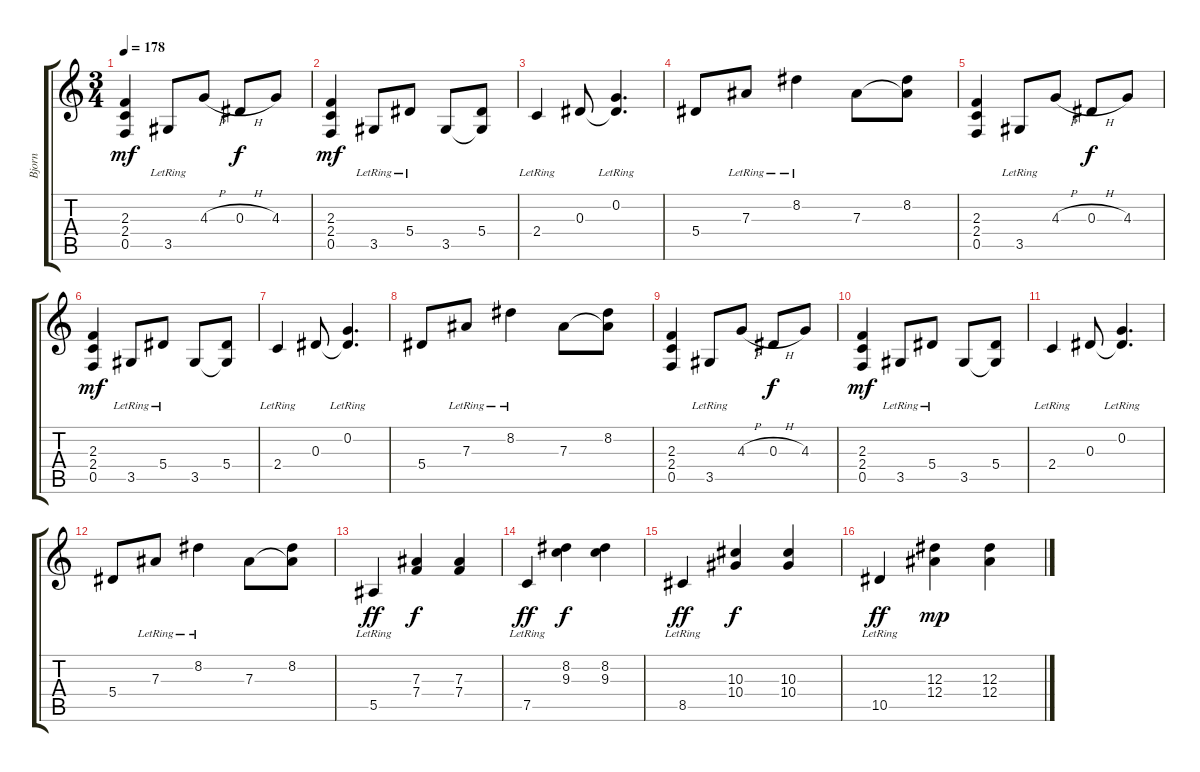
\track ("Bjorn" "Bjorn") {instrument overdrivenguitar}
\staff {score tabs}
\tuning (C4 G3 Eb3 Bb2 F2 C2) {hide}
\ts (3 4)
\tempo 178
\clef g2
\ks c
(2.3 2.4 0.5).4{dy mf} 3.5{lr}.8 4.3{h}.8 0.3{h}.8{dy f} 4.3.8 |
(2.3 2.4 0.5).4{dy mf} 3.5{lr}.8 5.4{lr}.8 3.5.8 (5.4 3.5{t}).8 |
2.4{lr}.4 0.3.8 (0.2{lr} 0.3{t}).4{d} |
5.4.8 7.3{lr}.8 8.2{lr}.4 7.3.8 (8.2 7.3{t}).8 |
(2.3 2.4 0.5).4 3.5{lr}.8 4.3{h}.8 0.3{h}.8{dy f} 4.3.8 |
(2.3 2.4 0.5).4{dy mf} 3.5{lr}.8 5.4{lr}.8 3.5.8 (5.4 3.5{t}).8 |
2.4{lr}.4 0.3.8 (0.2{lr} 0.3{t}).4{d} |
5.4.8 7.3{lr}.8 8.2{lr}.4 7.3.8 (8.2 7.3{t}).8 |
(2.3 2.4 0.5).4 3.5{lr}.8 4.3{h}.8 0.3{h}.8{dy f} 4.3.8 |
(2.3 2.4 0.5).4{dy mf} 3.5{lr}.8 5.4{lr}.8 3.5.8 (5.4 3.5{t}).8 |
2.4{lr}.4 0.3.8 (0.2{lr} 0.3{t}).4{d} |
5.4.8 7.3{lr}.8 8.2{lr}.4 7.3.8 (8.2 7.3{t}).8 |
5.5{lr}.4{dy ff volume 12} (7.3 7.4).4{dy f} (7.3 7.4).4 |
7.5{lr}.4{dy ff} (8.2 9.3).4{dy f} (8.2 9.3).4 |
8.5{lr}.4{dy ff} (10.3 10.4).4{dy f} (10.3 10.4).4 |
10.5{lr}.4{dy ff} (12.3 12.4).4{dy mp} (12.3 12.4).4
